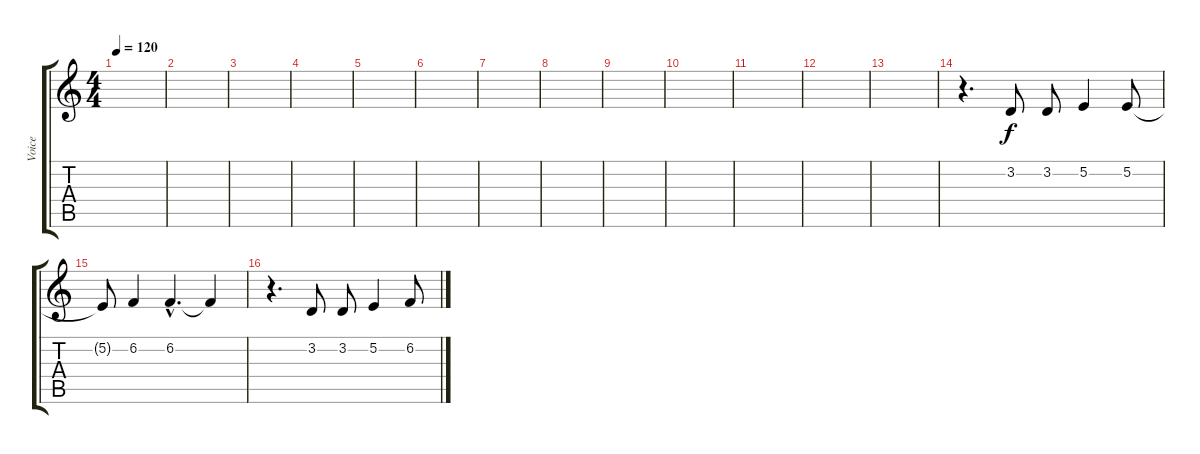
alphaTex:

\track ("Voice" "Voice") {instrument lead1square}
\staff {score tabs}
\tuning (E4 B3 G3 D3 A2 E2) {hide}
\ts (4 4)
\tempo 120
\clef g2
\ks c
|
|
|
|
|
|
|
|
|
|
|
|
|
r.4{d} 3.2.8 3.2.8 5.2.4 5.2.8 |
5.2{t}.8 6.2.4 6.2{hac}.4{d} 6.2{t}.4 |
r.4{d} 3.2.8 3.2.8 5.2.4 6.2.8
